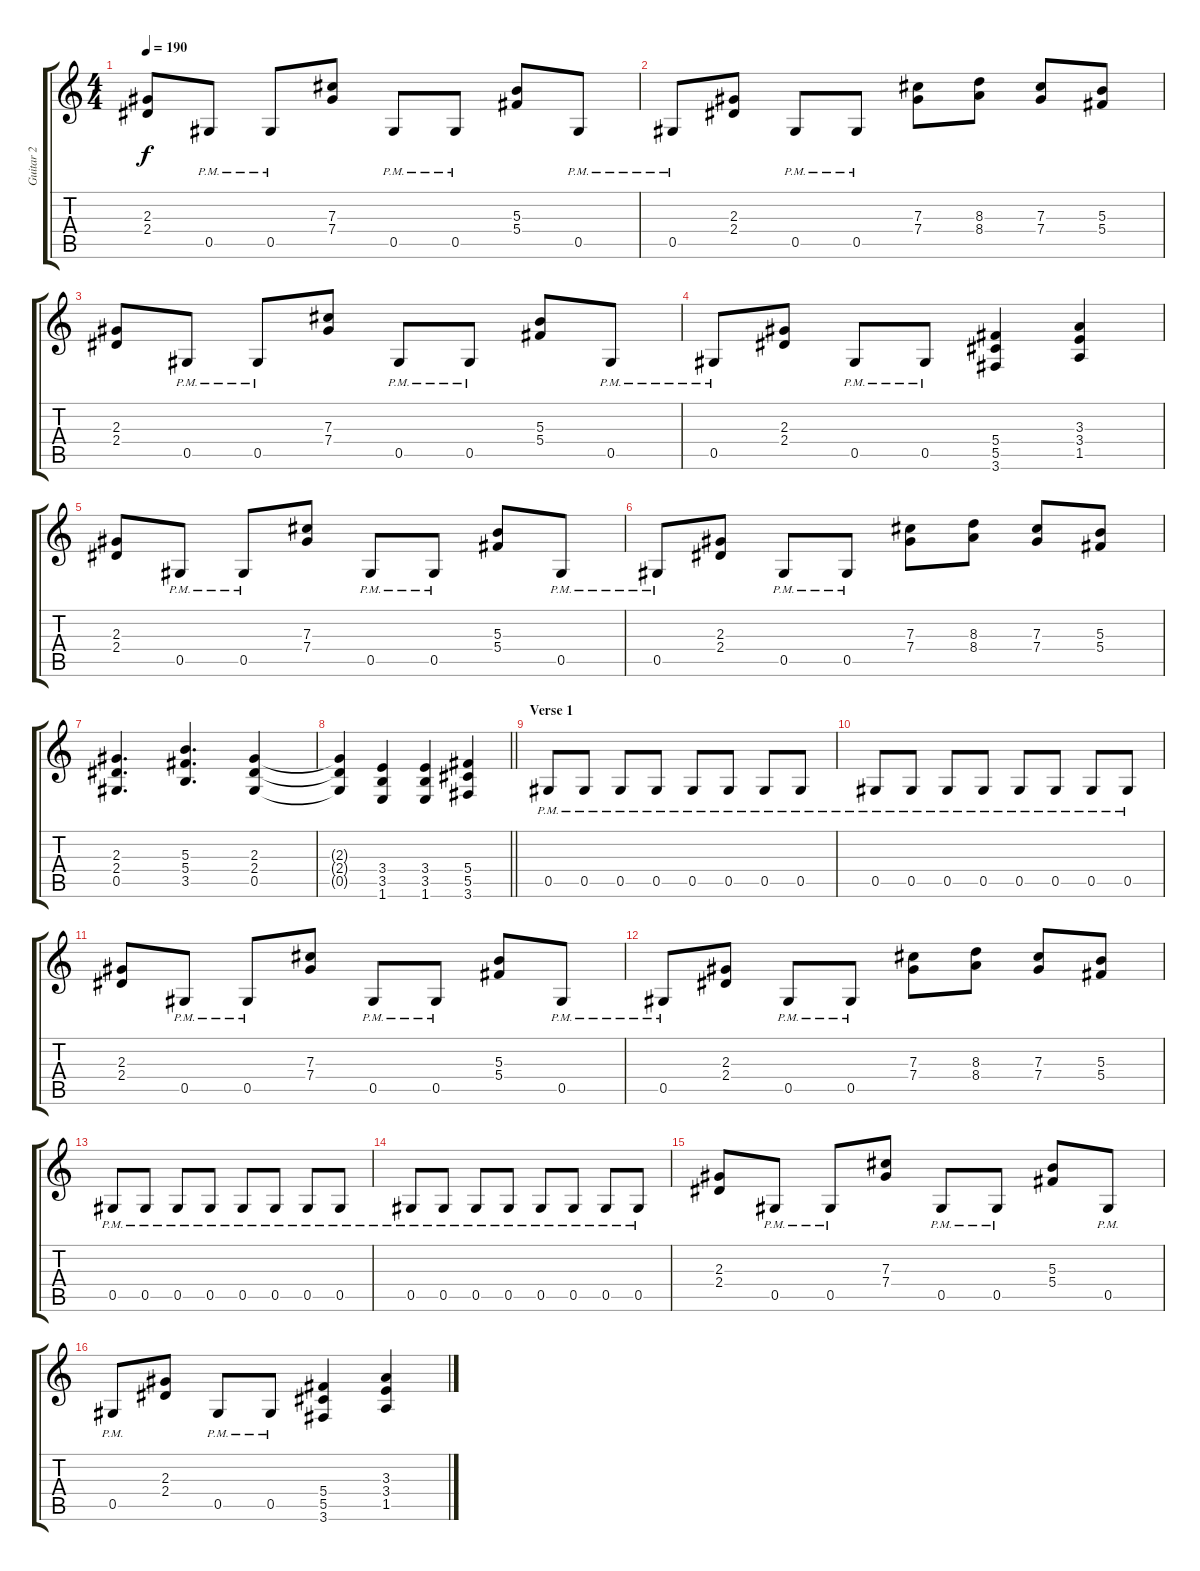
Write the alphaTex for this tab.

\track ("Guitar 2" "Guitar 2") {instrument distortionguitar}
\staff {score tabs}
\tuning (Eb4 Bb3 Gb3 Db3 Ab2 Eb2) {hide}
\ts (4 4)
\tempo 190
\clef g2
\ks c
(2.3 2.4).8{dy f} 0.5{pm}.8 0.5{pm}.8 (7.3 7.4).8 0.5{pm}.8 0.5{pm}.8 (5.3 5.4).8 0.5{pm}.8 |
0.5{pm}.8 (2.3 2.4).8 0.5{pm}.8 0.5{pm}.8 (7.3 7.4).8 (8.3 8.4).8 (7.3 7.4).8 (5.3 5.4).8 |
(2.3 2.4).8 0.5{pm}.8 0.5{pm}.8 (7.3 7.4).8 0.5{pm}.8 0.5{pm}.8 (5.3 5.4).8 0.5{pm}.8 |
0.5{pm}.8 (2.3 2.4).8 0.5{pm}.8 0.5{pm}.8 (5.4 5.5 3.6).4 (3.3 3.4 1.5).4 |
(2.3 2.4).8 0.5{pm}.8 0.5{pm}.8 (7.3 7.4).8 0.5{pm}.8 0.5{pm}.8 (5.3 5.4).8 0.5{pm}.8 |
0.5{pm}.8 (2.3 2.4).8 0.5{pm}.8 0.5{pm}.8 (7.3 7.4).8 (8.3 8.4).8 (7.3 7.4).8 (5.3 5.4).8 |
(2.3 2.4 0.5).4{d} (5.3 5.4 3.5).4{d} (2.3 2.4 0.5).4 |
\barLineRight lightlight
(2.3{t} 2.4{t} 0.5{t}).4 (3.4 3.5 1.6).4 (3.4 3.5 1.6).4 (5.4 5.5 3.6).4 |
\section ("" "Verse 1")
0.5{pm}.8 0.5{pm}.8 0.5{pm}.8 0.5{pm}.8 0.5{pm}.8 0.5{pm}.8 0.5{pm}.8 0.5{pm}.8 |
0.5{pm}.8 0.5{pm}.8 0.5{pm}.8 0.5{pm}.8 0.5{pm}.8 0.5{pm}.8 0.5{pm}.8 0.5{pm}.8 |
(2.3 2.4).8 0.5{pm}.8 0.5{pm}.8 (7.3 7.4).8 0.5{pm}.8 0.5{pm}.8 (5.3 5.4).8 0.5{pm}.8 |
0.5{pm}.8 (2.3 2.4).8 0.5{pm}.8 0.5{pm}.8 (7.3 7.4).8 (8.3 8.4).8 (7.3 7.4).8 (5.3 5.4).8 |
0.5{pm}.8 0.5{pm}.8 0.5{pm}.8 0.5{pm}.8 0.5{pm}.8 0.5{pm}.8 0.5{pm}.8 0.5{pm}.8 |
0.5{pm}.8 0.5{pm}.8 0.5{pm}.8 0.5{pm}.8 0.5{pm}.8 0.5{pm}.8 0.5{pm}.8 0.5{pm}.8 |
(2.3 2.4).8 0.5{pm}.8 0.5{pm}.8 (7.3 7.4).8 0.5{pm}.8 0.5{pm}.8 (5.3 5.4).8 0.5{pm}.8 |
0.5{pm}.8 (2.3 2.4).8 0.5{pm}.8 0.5{pm}.8 (5.4 5.5 3.6).4 (3.3 3.4 1.5).4
